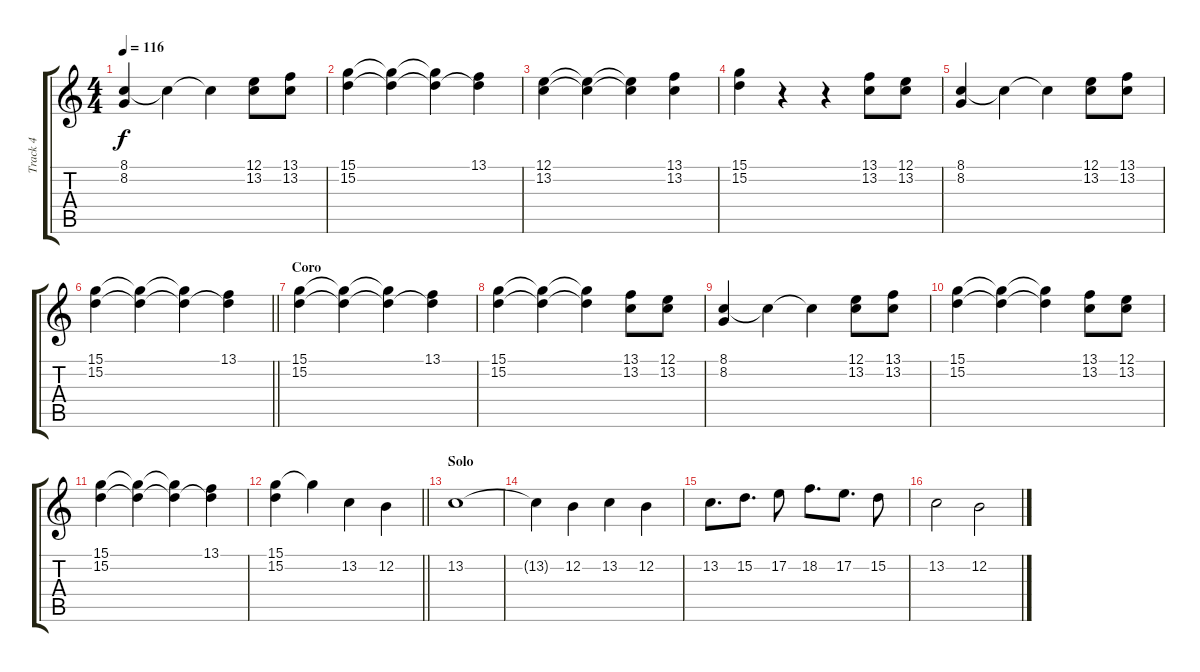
\track ("Track 4" "Track 4") {instrument harmonica}
\staff {score tabs}
\tuning (E4 B3 G3 D3 A2 E2) {hide}
\ts (4 4)
\tempo 116
\clef g2
\ks c
(8.1 8.2).4{dy f} 8.1{t}.4 8.1{t}.4 (12.1 13.2).8 (13.1 13.2).8 |
(15.1 15.2).4 (15.1{t} 15.2{t}).4 (15.1{t} 15.2{t}).4 (13.1 15.2{t}).4 |
(12.1 13.2).4 (12.1{t} 13.2{t}).4 (12.1{t} 13.2{t}).4 (13.1 13.2).4 |
(15.1 15.2).4 r.4 r.4 (13.1 13.2).8 (12.1 13.2).8 |
(8.1 8.2).4 8.1{t}.4 8.1{t}.4 (12.1 13.2).8 (13.1 13.2).8 |
\barLineRight lightlight
(15.1 15.2).4 (15.1{t} 15.2{t}).4 (15.1{t} 15.2{t}).4 (13.1 15.2{t}).4 |
\section ("" "Coro")
(15.1 15.2).4 (15.1{t} 15.2{t}).4 (15.1{t} 15.2{t}).4 (13.1 15.2{t}).4 |
(15.1 15.2).4 (15.1{t} 15.2{t}).4 (15.1{t} 15.2{t}).4 (13.1 13.2).8 (12.1 13.2).8 |
(8.1 8.2).4 8.1{t}.4 8.1{t}.4 (12.1 13.2).8 (13.1 13.2).8 |
(15.1 15.2).4 (15.1{t} 15.2{t}).4 (15.1{t} 15.2{t}).4 (13.1 13.2).8 (12.1 13.2).8 |
(15.1 15.2).4 (15.1{t} 15.2{t}).4 (15.1{t} 15.2{t}).4 (13.1 15.2{t}).4 |
\barLineRight lightlight
(15.1 15.2).4 15.1{t}.4 13.2.4 12.2.4 |
\section ("" "Solo")
13.2.1{volume 10} |
13.2{t}.4 12.2.4 13.2.4 12.2.4 |
13.2.8{d} 15.2.8{d} 17.2.8 18.2.8{d} 17.2.8{d} 15.2.8 |
13.2.2 12.2.2
